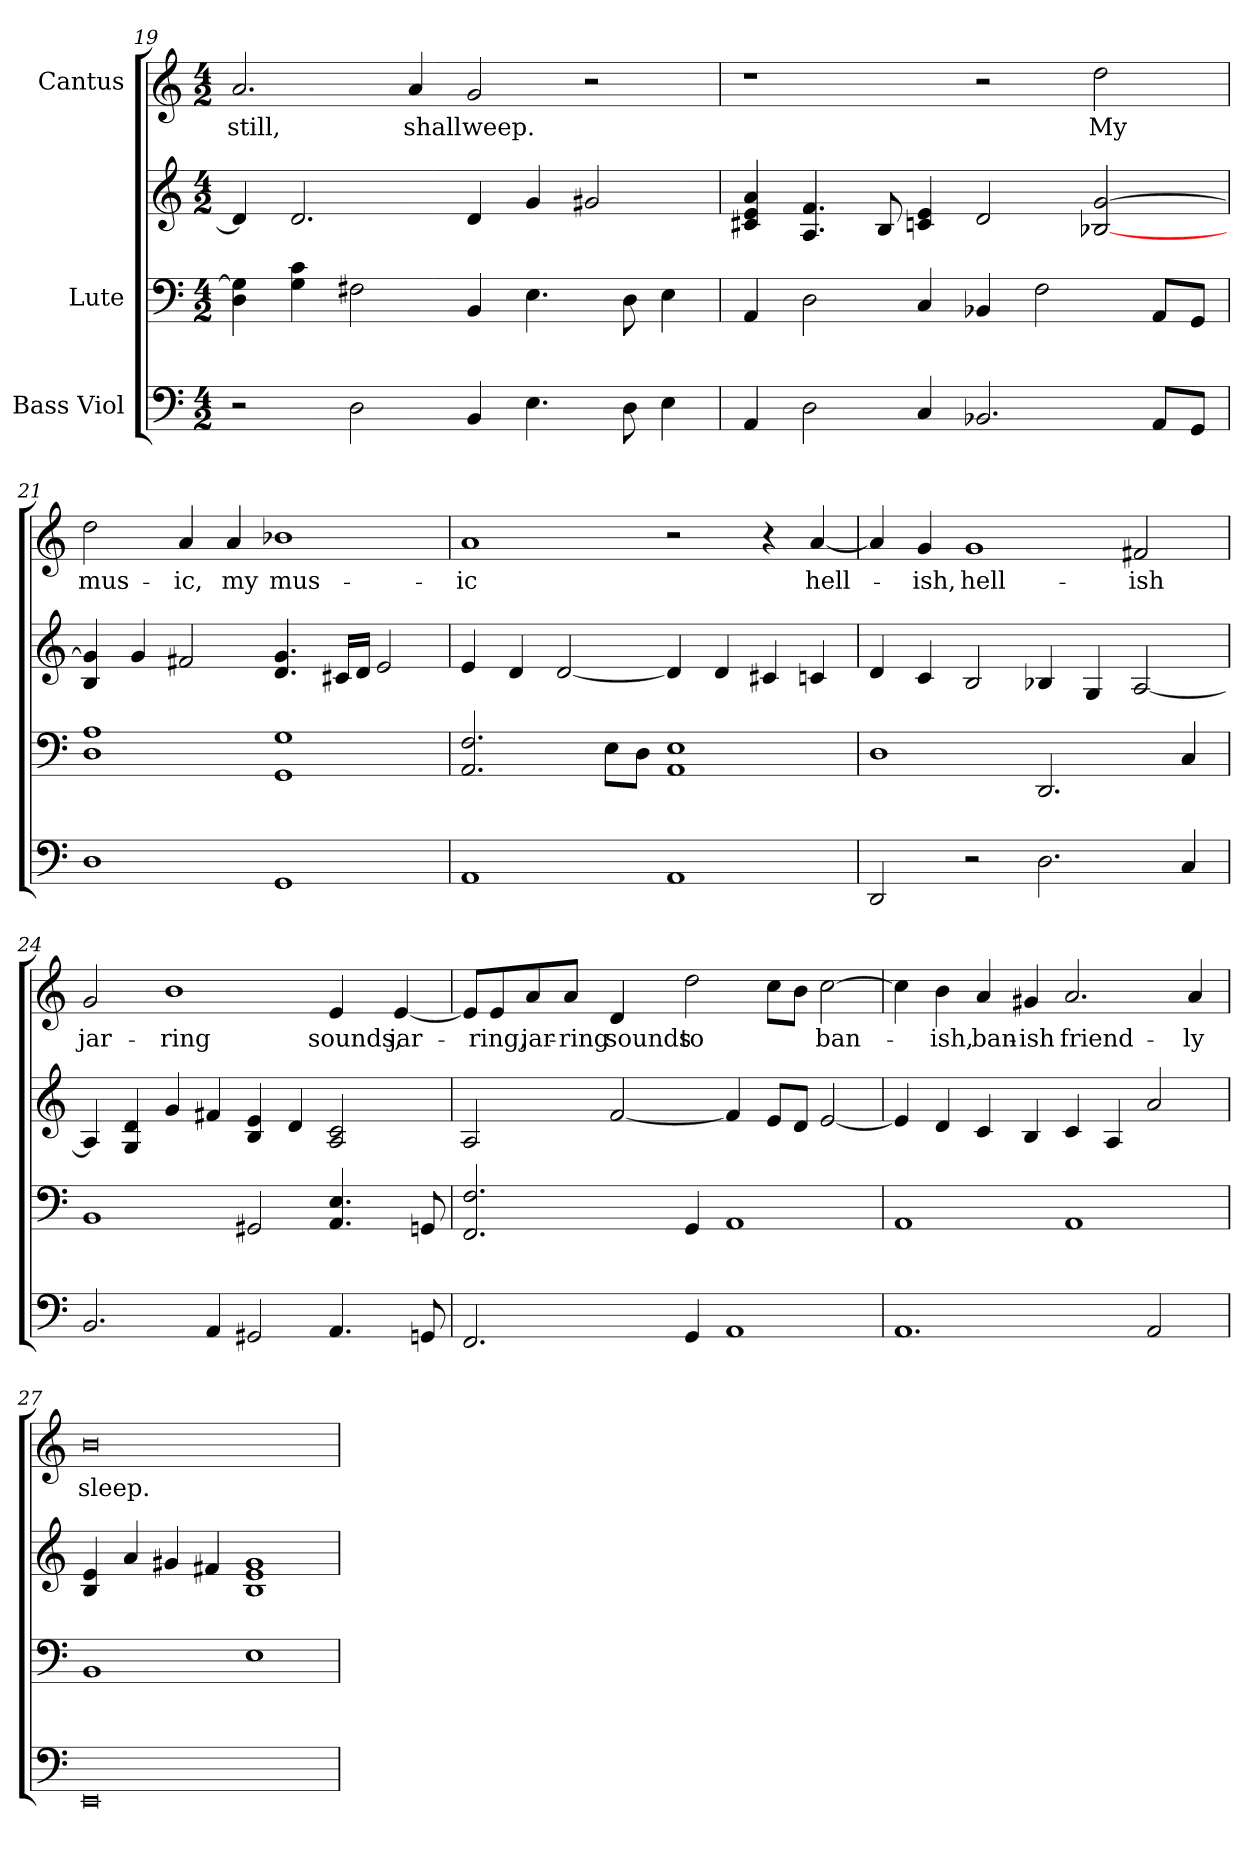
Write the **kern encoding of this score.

**kern	**kern	**kern	**kern	**text
*part3	*part2	*part2	*part1	*part1
*staff4	*staff3	*staff2	*staff1	*staff1
*I"Bass Viol	*I"Lute	*	*I"Cantus	*
!!LO:PB:g=z
*clefF4	*clefF4	*clefG2	*clefG2	*
*k[]	*k[]	*k[]	*k[]	*
*C:	*C:	*C:	*C:	*
*M4/2	*M4/2	*M4/2	*M4/2	*
=19	=19	=19	=19	=19
2r	4D\ 4G\]	4d/]	2.a/	still,
.	4G\ 4c\	2.d/	.	.
2D\	2F#X\	.	.	.
.	.	.	4a/	shall
4BB/	4BB/	4d/	2g/	weep.
4.E\	4.E\	4g/	.	.
.	.	2g#X/	2r	.
8D\	8D\	.	.	.
4E\	4E\	.	.	.
=20	=20	=20	=20	=20
4AA/	4AA/	4c#X/ 4e/ 4a/	1r	.
2D\	2D\	4.A/ 4.f/	.	.
.	.	8B/	.	.
4C/	4C/	4cn/ 4e/	.	.
2.BB-X/	4BB-X/	2d/	2r	.
.	2F\	.	.	.
.	.	[2B-X/ [2g/	2dd\	My
8AA/L	8AA/L	.	.	.
8GG/J	8GG/J	.	.	.
!!LO:LB:g=z
=21	=21	=21	=21	=21
1D	1D 1A	4B/ 4g/]	2dd\	mus-
.	.	4g/	.	.
.	.	2f#X/	4a/	-ic,
.	.	.	4a/	my
1GG	1GG 1G	4.d/ 4.g/	1b-X	mus-
.	.	16c#X/LL	.	.
.	.	16d/JJ	.	.
.	.	2e/	.	.
=22	=22	=22	=22	=22
1AA	2.AA/ 2.F/	4e/	1a	-ic
.	.	4d/	.	.
.	.	[2d/	.	.
.	8E\L	.	.	.
.	8D\J	.	.	.
1AA	1AA 1E	4d/]	2r	.
.	.	4d/	.	.
.	.	4c#X/	4r	.
.	.	4cn/	[4a/	hell-
=23	=23	=23	=23	=23
2DD/	1D	4d/	4a/]	.
.	.	4c/	4g/	-ish,
2r	.	2B/	1g	hell-
2.D\	2.DD/	4B-X/	.	.
.	.	4G/	.	.
.	.	[2A/	2f#X/	-ish
4C/	4C/	.	.	.
!!LO:PB:g=z
=24	=24	=24	=24	=24
2.BB/	1BB	4A/]	2g/	jar-
.	.	4G/ 4d/	.	.
.	.	4g/	1b	-ring
4AA/	.	4f#X/	.	.
2GG#X/	2GG#X/	4B/ 4e/	.	.
.	.	4d/	.	.
4.AA/	4.AA/ 4.E/	2A/ 2c/	4e/	sounds,
.	.	.	[4e/	jar-
8GGn/	8GGn/	.	.	.
=25	=25	=25	=25	=25
2.FF/	2.FF/ 2.F/	2A/	8e/L]	.
.	.	.	8e/	-ring,
.	.	.	8a/	jar-
.	.	.	8a/J	-ring
.	.	[2f/	4d/	sounds
4GG/	4GG/	.	2dd\	to
1AA	1AA	4f/]	.	.
.	.	8e/L	8cc\L	.
.	.	8d/J	8b\J	.
.	.	[2e/	[2cc\	ban-
!!LO:LB:g=z
=26	=26	=26	=26	=26
1.AA	1AA	4e/]	4cc\]	.
.	.	4d/	4b\	-ish,
.	.	4c/	4a/	ban-
.	.	4B/	4g#X/	-ish
.	1AA	4c/	2.a/	friend-
.	.	4A/	.	.
2AA/	.	2a/	.	.
.	.	.	4a/	-ly
=27	=27	=27	=27	=27
0EE	1BB	4B/ 4e/	0b	sleep.
.	.	4a/	.	.
.	.	4g#X/	.	.
.	.	4f#X/	.	.
.	1E	1B 1e 1g#	.	.
=	=	=	=	=
*-	*-	*-	*-	*-
